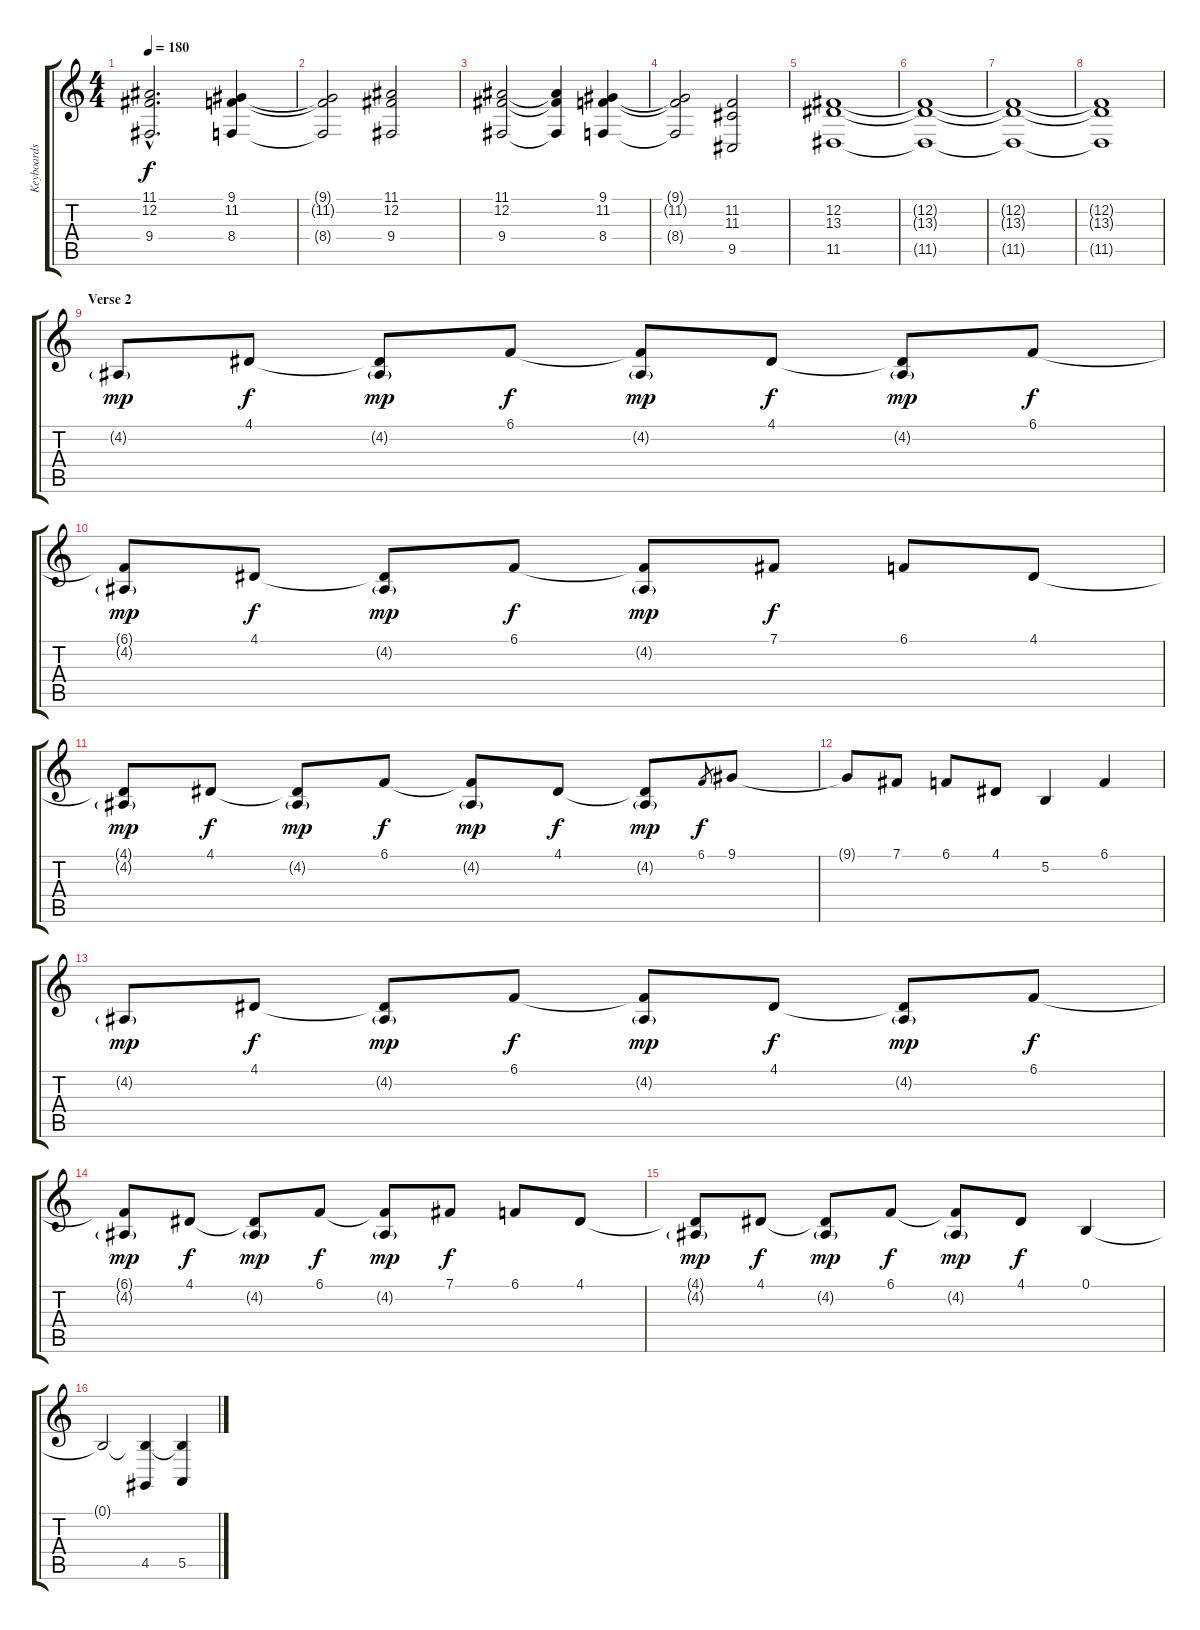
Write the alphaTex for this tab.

\track ("Keyboards" "Keyboards") {instrument mutedtrumpet}
\staff {score tabs}
\tuning (B3 Gb3 D3 A2 E2 B1) {hide}
\ts (4 4)
\tempo 180
\clef g2
\ks c
(11.1{hac} 12.2{hac} 9.4{hac}).2{d dy f} (9.1 11.2 8.4).4 |
(9.1{t} 11.2{t} 8.4{t}).2 (11.1 12.2 9.4).2 |
(11.1 12.2 9.4).2 (11.1{t} 12.2{t} 9.4{t}).4 (9.1 11.2 8.4).4 |
(9.1{t} 11.2{t} 8.4{t}).2 (11.2 11.3 9.5).2 |
(12.2 13.3 11.5).1 |
(12.2{t} 13.3{t} 11.5{t}).1 |
(12.2{t} 13.3{t} 11.5{t}).1 |
(12.2{t} 13.3{t} 11.5{t}).1 |
\section ("" "Verse 2")
4.2{g}.8{dy mp} 4.1.8{dy f} (4.1{t} 4.2{g}).8{dy mp} 6.1.8{dy f} (6.1{t} 4.2{g}).8{dy mp} 4.1.8{dy f} (4.1{t} 4.2{g}).8{dy mp} 6.1.8{dy f} |
(6.1{t} 4.2{g}).8{dy mp} 4.1.8{dy f} (4.1{t} 4.2{g}).8{dy mp} 6.1.8{dy f} (6.1{t} 4.2{g}).8{dy mp} 7.1.8{dy f} 6.1.8 4.1.8 |
(4.1{t} 4.2{g}).8{dy mp} 4.1.8{dy f} (4.1{t} 4.2{g}).8{dy mp} 6.1.8{dy f} (6.1{t} 4.2{g}).8{dy mp} 4.1.8{dy f} (4.1{t} 4.2{g}).8{dy mp} 6.1.8{gr dy f} 9.1.8 |
9.1{t}.8 7.1.8 6.1.8 4.1.8 5.2.4 6.1.4 |
4.2{g}.8{dy mp} 4.1.8{dy f} (4.1{t} 4.2{g}).8{dy mp} 6.1.8{dy f} (6.1{t} 4.2{g}).8{dy mp} 4.1.8{dy f} (4.1{t} 4.2{g}).8{dy mp} 6.1.8{dy f} |
(6.1{t} 4.2{g}).8{dy mp} 4.1.8{dy f} (4.1{t} 4.2{g}).8{dy mp} 6.1.8{dy f} (6.1{t} 4.2{g}).8{dy mp} 7.1.8{dy f} 6.1.8 4.1.8 |
(4.1{t} 4.2{g}).8{dy mp} 4.1.8{dy f} (4.1{t} 4.2{g}).8{dy mp} 6.1.8{dy f} (6.1{t} 4.2{g}).8{dy mp} 4.1.8{dy f} 0.1.4 |
0.1{t}.2 (0.1{t} 4.5).4 (0.1{t} 5.5).4
